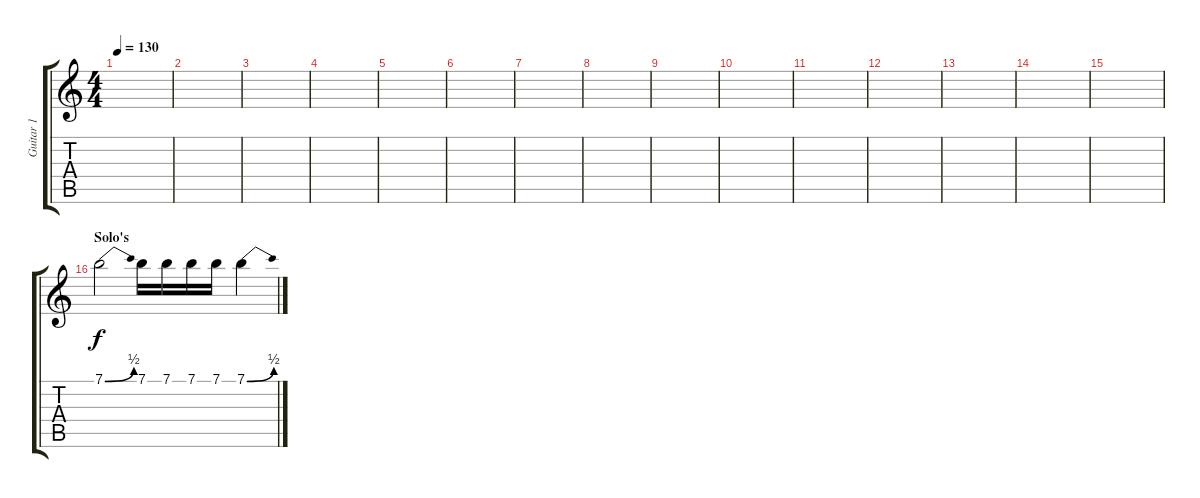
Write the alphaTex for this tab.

\track ("Guitar 1" "Guitar 1") {instrument electricguitarclean}
\staff {score tabs}
\tuning (E4 B3 G3 D3 A2 E2) {hide}
\ts (4 4)
\tempo 130
\clef g2
\ks c
|
|
|
|
|
|
|
|
|
|
|
|
|
|
|
\section ("" "Solo's")
7.1{be (bend 0 0 60 2)}.2{instrument electricguitarjazz} 7.1.16 7.1.16 7.1.16 7.1.16 7.1{be (bend 0 0 60 2)}.4
